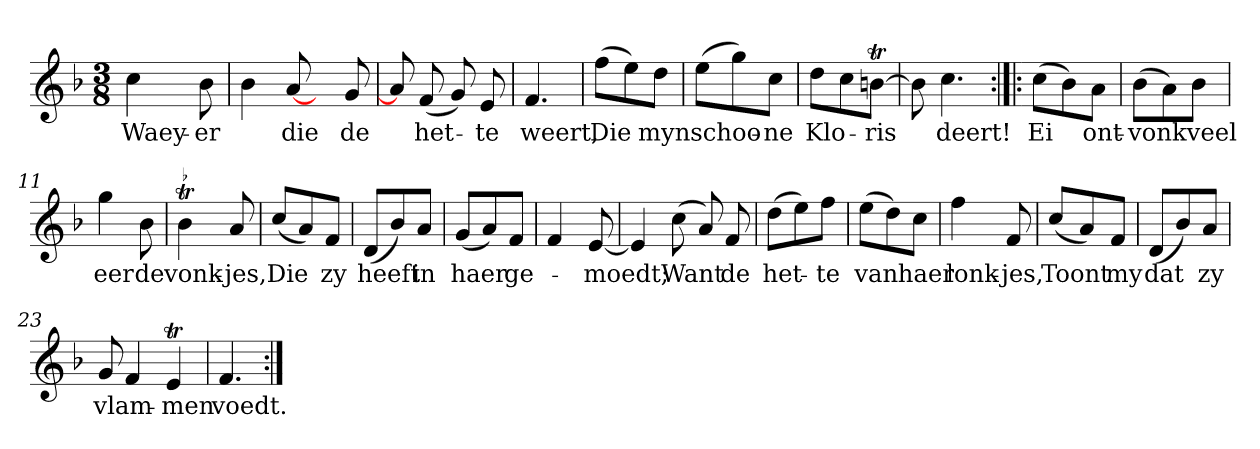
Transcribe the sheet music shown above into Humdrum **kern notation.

**kern	**text
*part1	*part1
*staff1	*staff1
*clefG2	*
*k[b-]	*
*F:	*
*M3/8	*
*MM120	*
=1	=1
4cc	Waey-
8b-	-er
=2	=2
4b-	.
[8a	die
8ryy	.
8g	de
=3	=3
8a]	.
(8f	het-
8g)	.
8e	-te
=4	=4
4.f	weert,
=5	=5
(8ff\L	Die
8ee\)	.
8dd\J	myn
=6	=6
(8ee\L	schoo-
8gg\)	.
8cc\J	-ne
=7	=7
8dd\L	Klo-
8cc\	.
[8bnt\J	-ris
=8	=8
8b]	.
4.cc	deert!
=9:|!|:	=9:|!|:
(8cc\L	Ei
8b-\)	.
8a\J	ont-
=10	=10
(8b-\L	-vonk
8a\)	.
8b-\J	veel
=11	=11
4gg	eer
8b-	de
=12	=12
!LO:TR:acc=-	!
4b-t	vonk-
8a	-jes,
=13	=13
(8cc/L	Die
8a/)	.
8f/J	zy
=14	=14
(8d/L	heeft
8b-/)	.
8a/J	in
=15	=15
(8g/L	haer
8a/)	.
8f/J	ge-
=16	=16
4f	.
[8e	-moedt;
=17	=17
4e]	.
(8cc	Want
8a)	.
8f	de
=18	=18
(8dd\L	het-
8ee\)	.
8ff\J	-te
=19	=19
(8ee\L	van
8dd\)	.
8cc\J	haer
=20	=20
4ff	lonk-
8f	-jes,
=21	=21
(8cc/L	Toont
8a/)	.
8f/J	my
=22	=22
(8d/L	dat
8b-/)	.
8a/J	zy
=23	=23
8g	vlam-
4f	.
4et	-men
=24	=24
4.f	voedt.
=:|!	=:|!
*-	*-
